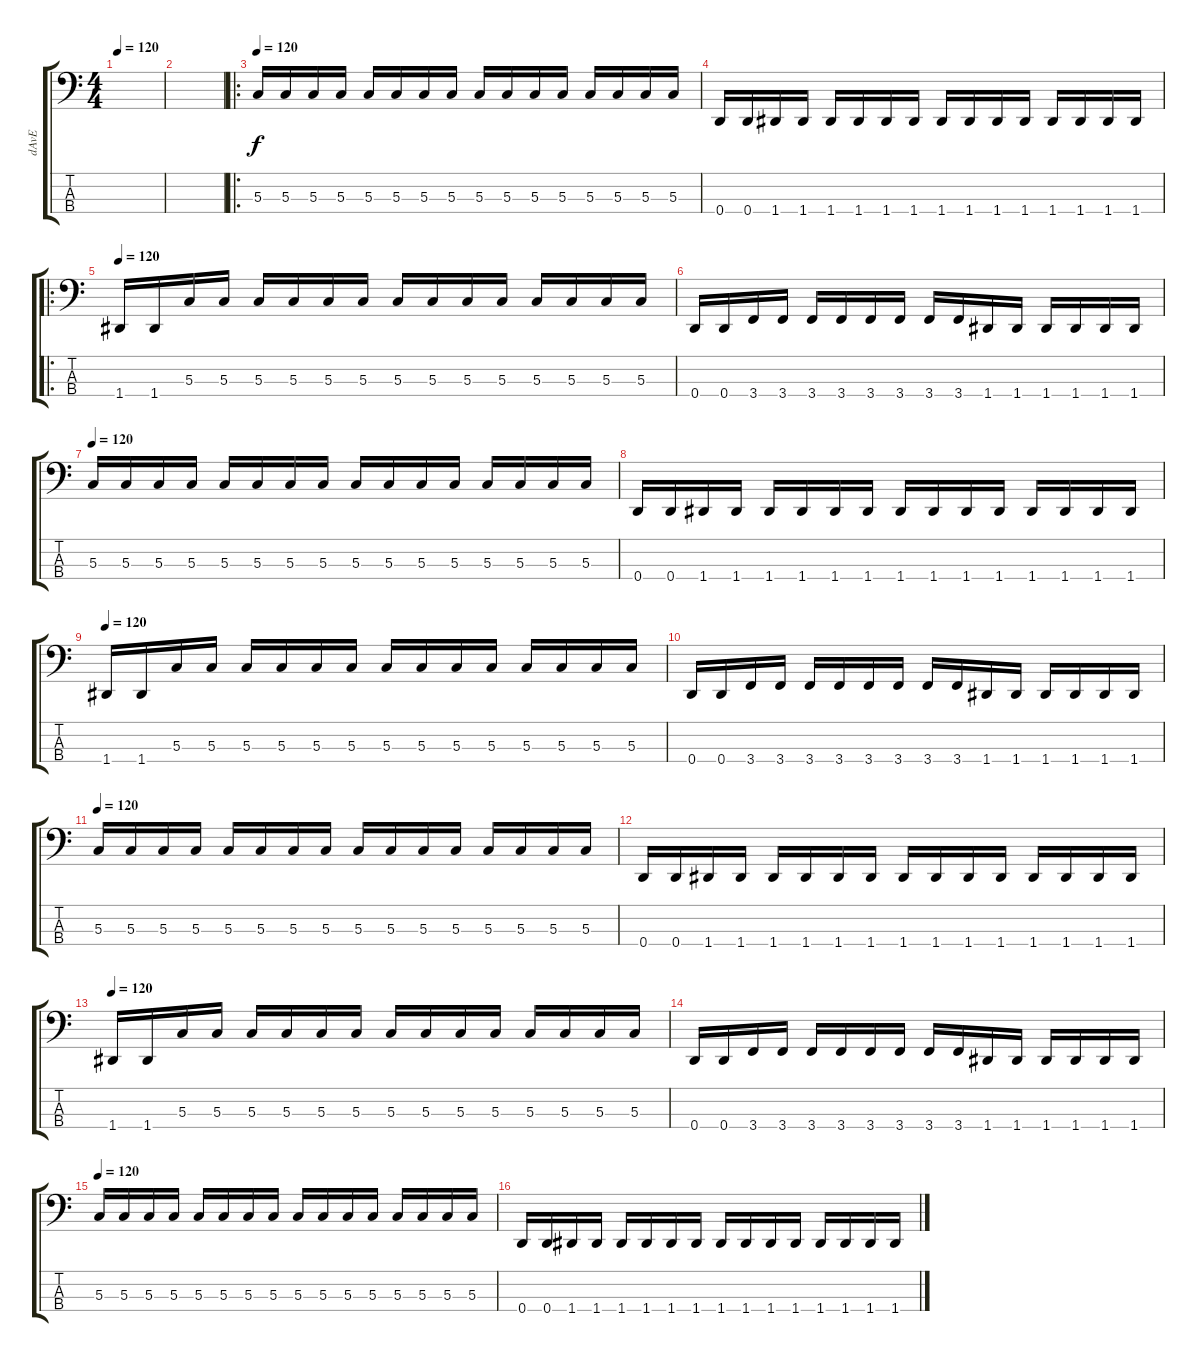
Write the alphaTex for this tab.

\track ("dAvE" "dAvE") {instrument electricbassfinger}
\staff {score tabs}
\tuning (F2 C2 G1 D1) {hide}
\ts (4 4)
\tempo 120
\clef f4
\ks c
|
|
\ro
\section ("" "")
\tempo 120
5.3.16 5.3.16 5.3.16 5.3.16 5.3.16 5.3.16 5.3.16 5.3.16 5.3.16 5.3.16 5.3.16 5.3.16 5.3.16 5.3.16 5.3.16 5.3.16 |
0.4.16 0.4.16 1.4.16 1.4.16 1.4.16 1.4.16 1.4.16 1.4.16 1.4.16 1.4.16 1.4.16 1.4.16 1.4.16 1.4.16 1.4.16 1.4.16 |
\ro
\tempo 120
1.4.16 1.4.16 5.3.16 5.3.16 5.3.16 5.3.16 5.3.16 5.3.16 5.3.16 5.3.16 5.3.16 5.3.16 5.3.16 5.3.16 5.3.16 5.3.16 |
0.4.16 0.4.16 3.4.16 3.4.16 3.4.16 3.4.16 3.4.16 3.4.16 3.4.16 3.4.16 1.4.16 1.4.16 1.4.16 1.4.16 1.4.16 1.4.16 |
\tempo 120
5.3.16 5.3.16 5.3.16 5.3.16 5.3.16 5.3.16 5.3.16 5.3.16 5.3.16 5.3.16 5.3.16 5.3.16 5.3.16 5.3.16 5.3.16 5.3.16 |
0.4.16 0.4.16 1.4.16 1.4.16 1.4.16 1.4.16 1.4.16 1.4.16 1.4.16 1.4.16 1.4.16 1.4.16 1.4.16 1.4.16 1.4.16 1.4.16 |
\tempo 120
1.4.16 1.4.16 5.3.16 5.3.16 5.3.16 5.3.16 5.3.16 5.3.16 5.3.16 5.3.16 5.3.16 5.3.16 5.3.16 5.3.16 5.3.16 5.3.16 |
0.4.16 0.4.16 3.4.16 3.4.16 3.4.16 3.4.16 3.4.16 3.4.16 3.4.16 3.4.16 1.4.16 1.4.16 1.4.16 1.4.16 1.4.16 1.4.16 |
\tempo 120
5.3.16 5.3.16 5.3.16 5.3.16 5.3.16 5.3.16 5.3.16 5.3.16 5.3.16 5.3.16 5.3.16 5.3.16 5.3.16 5.3.16 5.3.16 5.3.16 |
0.4.16 0.4.16 1.4.16 1.4.16 1.4.16 1.4.16 1.4.16 1.4.16 1.4.16 1.4.16 1.4.16 1.4.16 1.4.16 1.4.16 1.4.16 1.4.16 |
\tempo 120
1.4.16 1.4.16 5.3.16 5.3.16 5.3.16 5.3.16 5.3.16 5.3.16 5.3.16 5.3.16 5.3.16 5.3.16 5.3.16 5.3.16 5.3.16 5.3.16 |
0.4.16 0.4.16 3.4.16 3.4.16 3.4.16 3.4.16 3.4.16 3.4.16 3.4.16 3.4.16 1.4.16 1.4.16 1.4.16 1.4.16 1.4.16 1.4.16 |
\tempo 120
5.3.16 5.3.16 5.3.16 5.3.16 5.3.16 5.3.16 5.3.16 5.3.16 5.3.16 5.3.16 5.3.16 5.3.16 5.3.16 5.3.16 5.3.16 5.3.16 |
0.4.16 0.4.16 1.4.16 1.4.16 1.4.16 1.4.16 1.4.16 1.4.16 1.4.16 1.4.16 1.4.16 1.4.16 1.4.16 1.4.16 1.4.16 1.4.16
